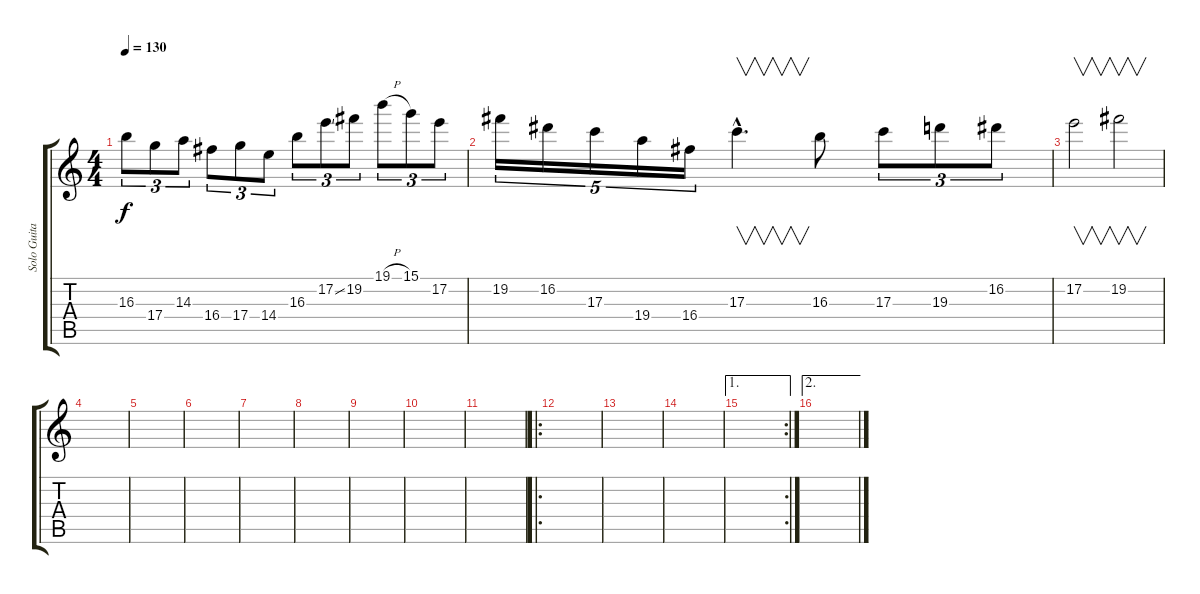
\track ("Solo Guitar" "Solo Guita") {instrument distortionguitar}
\staff {score tabs}
\tuning (E4 B3 G3 D3 A2 E2) {hide}
\ts (4 4)
\tempo 130
\clef g2
\ks c
16.3.8{tu (3 2) dy f} 17.4.8{tu (3 2)} 14.3.8{tu (3 2)} 16.4.8{tu (3 2)} 17.4.8{tu (3 2)} 14.4.8{tu (3 2)} 16.3.8{tu (3 2)} 17.2{ss}.8{tu (3 2)} 19.2.8{tu (3 2)} 19.1{h}.8{tu (3 2)} 15.1.8{tu (3 2)} 17.2.8{tu (3 2)} |
19.2.16{tu (5 4)} 16.2.16{tu (5 4)} 17.3.16{tu (5 4)} 19.4.16{tu (5 4)} 16.4.16{tu (5 4)} 17.3{hac}.4{v d} 16.3.8 17.3.8{tu (3 2)} 19.3.8{tu (3 2)} 16.2.8{tu (3 2)} |
17.2.2{v} 19.2.2{v} |
|
|
|
|
|
|
|
|
\ro
|
|
|
\ae 1
\rc 2
|
\ae 2
